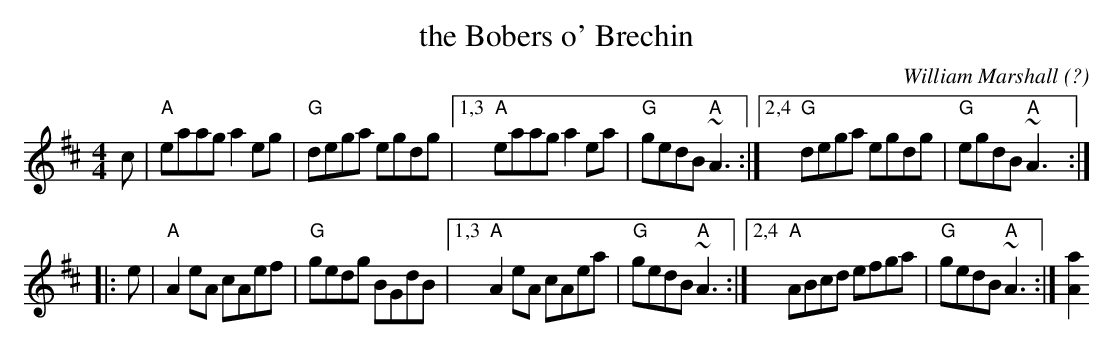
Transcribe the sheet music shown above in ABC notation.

X:1
T: the Bobers o' Brechin
C: William Marshall (?)
M: 4/4
L: 1/8
K: Amix
c |\
"A"eaag a2eg | "G"dega egdg |\
[1,3 "A"eaag a2ea | "G"gedB "A"~A3 :|\
[2,4 "G"dega egdg | "G"egdB "A"~A3 :|
|: e |\
"A"A2eA cAef | "G"gedg BGdB |\
[1,3 "A"A2eA cAea | "G"gedB "A"~A3 :|\
[2,4 "A"ABcd efga | "G"gedB "A"~A3 :|[a2A2]
